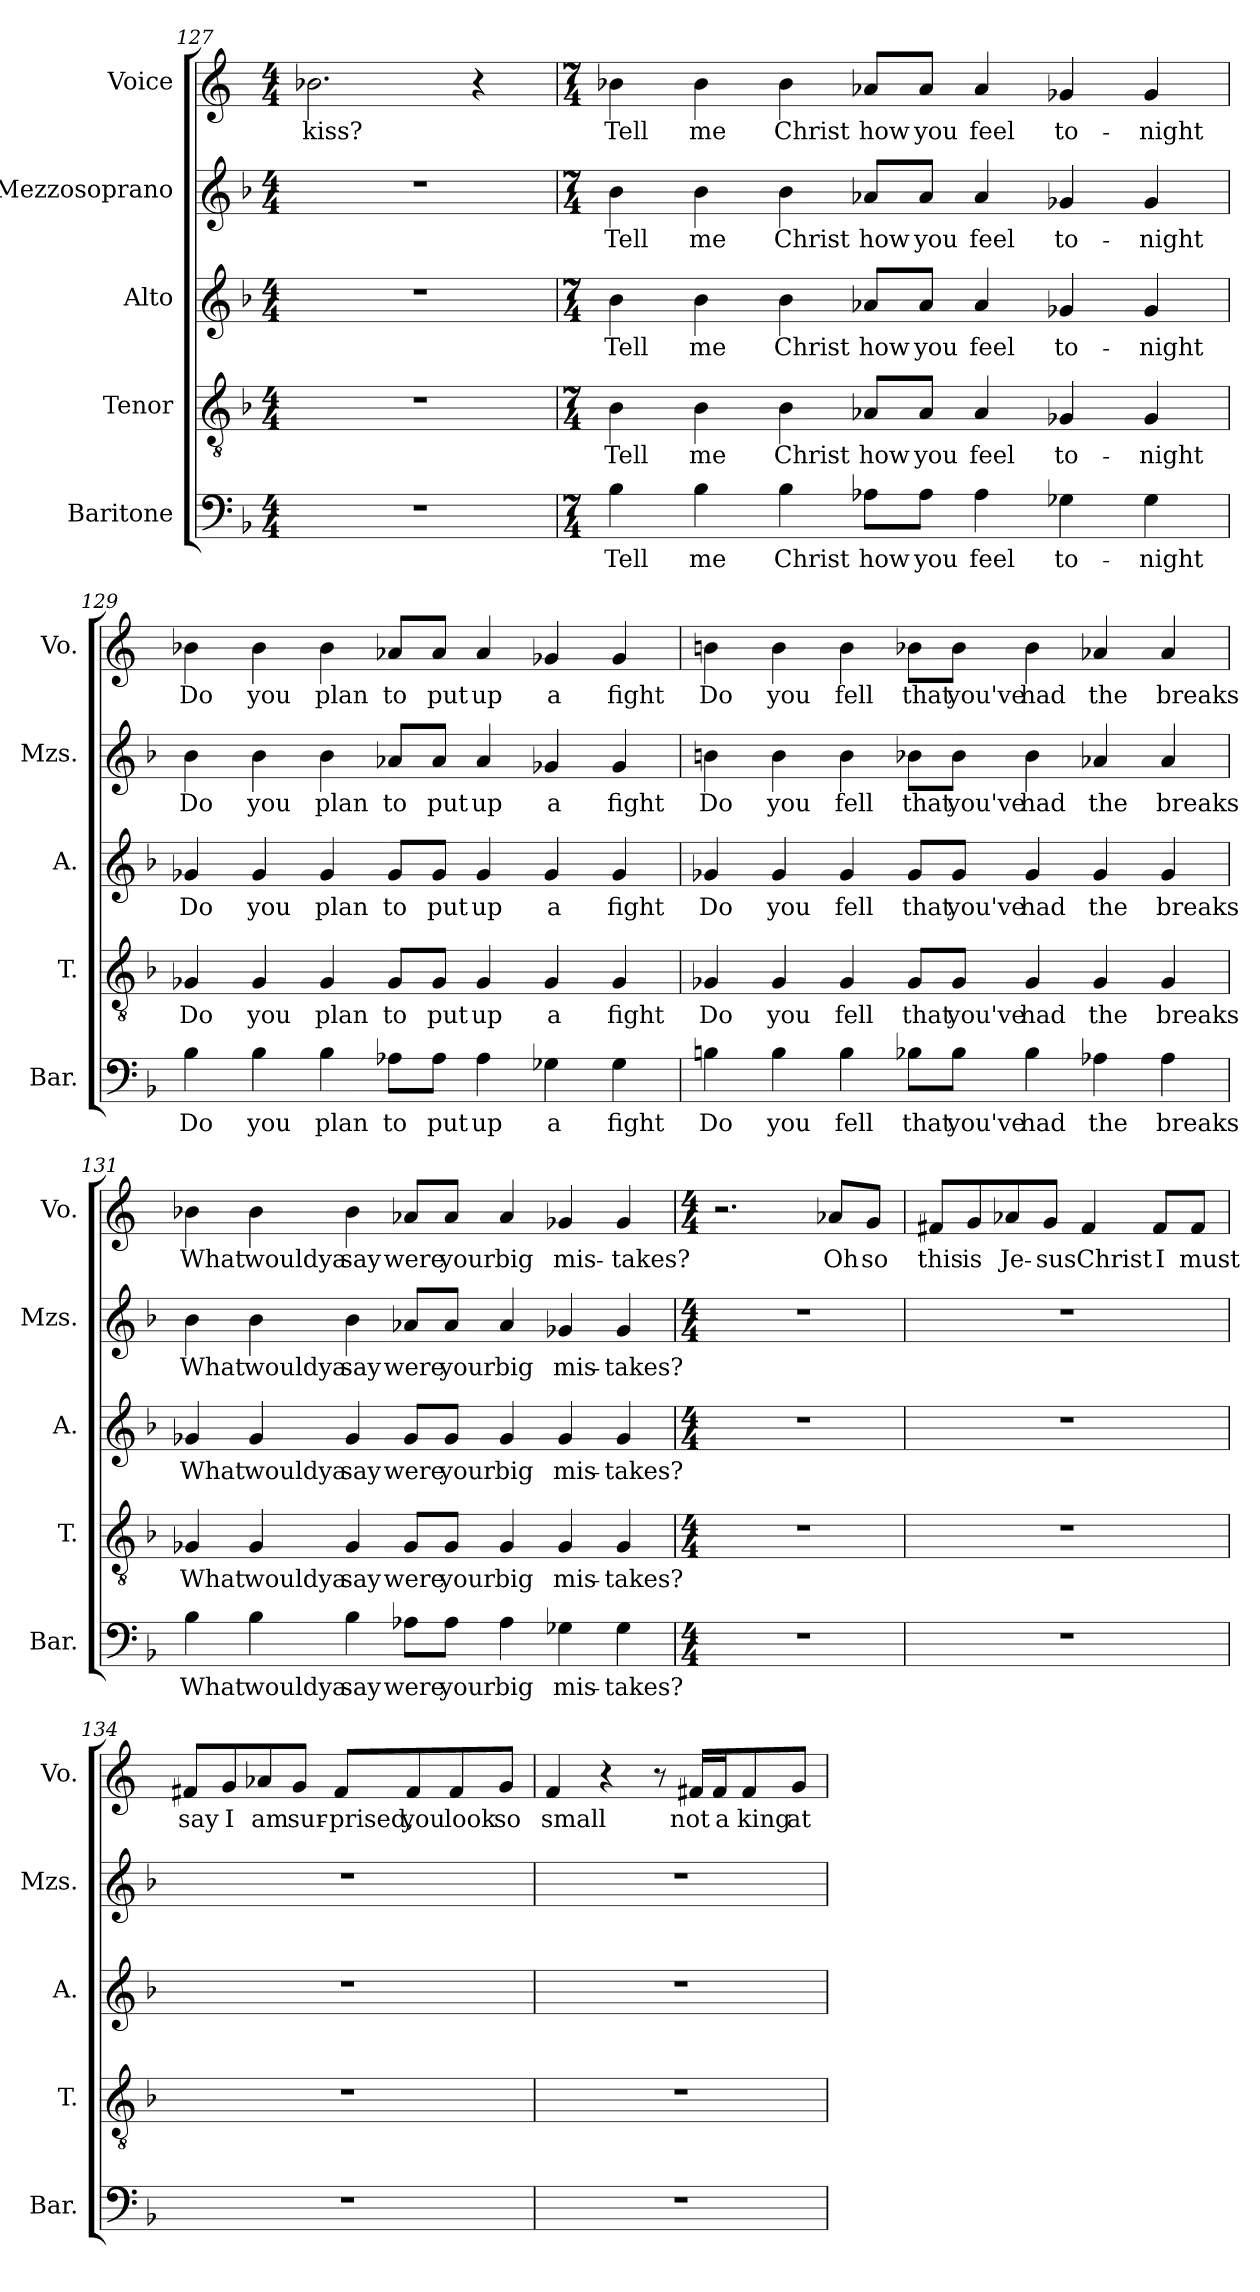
**kern	**text	**kern	**text	**kern	**text	**kern	**text	**kern	**text
*part5	*part5	*part4	*part4	*part3	*part3	*part2	*part2	*part1	*part1
*staff5	*staff5	*staff4	*staff4	*staff3	*staff3	*staff2	*staff2	*staff1	*staff1
*I"Baritone	*	*I"Tenor	*	*I"Alto	*	*I"Mezzosoprano	*	*I"Voice	*
*I'Bar.	*	*I'T.	*	*I'A.	*	*I'Mzs.	*	*I'Vo.	*
*clefF4	*	*clefGv2	*	*clefG2	*	*clefG2	*	*clefG2	*
*k[b-]	*	*k[b-]	*	*k[b-]	*	*k[b-]	*	*k[]	*
*F:	*	*F:	*	*F:	*	*F:	*	*C:	*
*M4/4	*	*M4/4	*	*M4/4	*	*M4/4	*	*M4/4	*
=127	=127	=127	=127	=127	=127	=127	=127	=127	=127
1r	.	1r	.	1r	.	1r	.	2.b-\	kiss?
.	.	.	.	.	.	.	.	4r	.
!!LO:LB:g=z
=128	=128	=128	=128	=128	=128	=128	=128	=128	=128
*M7/4	*	*M7/4	*	*M7/4	*	*M7/4	*	*M7/4	*
4B-\	Tell	4B-\	Tell	4b-\	Tell	4b-\	Tell	4b-\	Tell
4B-\	me	4B-\	me	4b-\	me	4b-\	me	4b-\	me
4B-\	Christ	4B-\	Christ	4b-\	Christ	4b-\	Christ	4b-\	Christ
8A-X\L	how	8A-X/L	how	8a-X/L	how	8a-X/L	how	8a-/L	how
8A-\J	you	8A-/J	you	8a-/J	you	8a-/J	you	8a-/J	you
4A-\	feel	4A-/	feel	4a-/	feel	4a-/	feel	4a-/	feel
4G-X\	to-	4G-X/	to-	4g-X/	to-	4g-X/	to-	4g-X/	to-
4G-\	-night	4G-/	-night	4g-/	-night	4g-/	-night	4g-/	-night
=129	=129	=129	=129	=129	=129	=129	=129	=129	=129
4B-\	Do	4G-X/	Do	4g-X/	Do	4b-\	Do	4b-\	Do
4B-\	you	4G-/	you	4g-/	you	4b-\	you	4b-\	you
4B-\	plan	4G-/	plan	4g-/	plan	4b-\	plan	4b-\	plan
8A-X\L	to	8G-/L	to	8g-/L	to	8a-X/L	to	8a-/L	to
8A-\J	put	8G-/J	put	8g-/J	put	8a-/J	put	8a-/J	put
4A-\	up	4G-/	up	4g-/	up	4a-/	up	4a-/	up
4G-X\	a	4G-/	a	4g-/	a	4g-X/	a	4g-X/	a
4G-\	fight	4G-/	fight	4g-/	fight	4g-/	fight	4g-/	fight
!!LO:PB:g=z
=130	=130	=130	=130	=130	=130	=130	=130	=130	=130
4Bn\	Do	4G-X/	Do	4g-X/	Do	4bn\	Do	4bn\	Do
4B\	you	4G-/	you	4g-/	you	4b\	you	4b\	you
4B\	fell	4G-/	fell	4g-/	fell	4b\	fell	4b\	fell
8B-X\L	that	8G-/L	that	8g-/L	that	8b-X\L	that	8b-X\L	that
8B-\J	you've	8G-/J	you've	8g-/J	you've	8b-\J	you've	8b-\J	you've
4B-\	had	4G-/	had	4g-/	had	4b-\	had	4b-\	had
4A-X\	the	4G-/	the	4g-/	the	4a-X/	the	4a-/	the
4A-\	breaks	4G-/	breaks	4g-/	breaks	4a-/	breaks	4a-/	breaks
!!LO:LB:g=z
=131	=131	=131	=131	=131	=131	=131	=131	=131	=131
4B-\	What	4G-X/	What	4g-X/	What	4b-\	What	4b-\	What
4B-\	wouldya	4G-/	wouldya	4g-/	wouldya	4b-\	wouldya	4b-\	wouldya
4B-\	say	4G-/	say	4g-/	say	4b-\	say	4b-\	say
8A-X\L	were	8G-/L	were	8g-/L	were	8a-X/L	were	8a-/L	were
8A-\J	your	8G-/J	your	8g-/J	your	8a-/J	your	8a-/J	your
4A-\	big	4G-/	big	4g-/	big	4a-/	big	4a-/	big
4G-X\	mis-	4G-/	mis-	4g-/	mis-	4g-X/	mis-	4g-X/	mis-
4G-\	-takes?	4G-/	-takes?	4g-/	-takes?	4g-/	-takes?	4g-/	-takes?
=132	=132	=132	=132	=132	=132	=132	=132	=132	=132
*M4/4	*	*M4/4	*	*M4/4	*	*M4/4	*	*M4/4	*
1r	.	1r	.	1r	.	1r	.	2.r	.
.	.	.	.	.	.	.	.	8a-/L	Oh
.	.	.	.	.	.	.	.	8g/J	so
!!LO:PB:g=z
=133	=133	=133	=133	=133	=133	=133	=133	=133	=133
1r	.	1r	.	1r	.	1r	.	8f#X/L	this
.	.	.	.	.	.	.	.	8g/	is
.	.	.	.	.	.	.	.	8a-/	Je-
.	.	.	.	.	.	.	.	8g/J	-sus
.	.	.	.	.	.	.	.	4f#/	Christ
.	.	.	.	.	.	.	.	8f#/L	I
.	.	.	.	.	.	.	.	8f#/J	must
=134	=134	=134	=134	=134	=134	=134	=134	=134	=134
1r	.	1r	.	1r	.	1r	.	8f#X/L	say
.	.	.	.	.	.	.	.	8g/	I
.	.	.	.	.	.	.	.	8a-/	am
.	.	.	.	.	.	.	.	8g/J	sur-
.	.	.	.	.	.	.	.	8f#/L	-prised,
.	.	.	.	.	.	.	.	8f#/	you
.	.	.	.	.	.	.	.	8f#/	look
.	.	.	.	.	.	.	.	8g/J	so
!!LO:LB:g=z
=135	=135	=135	=135	=135	=135	=135	=135	=135	=135
1r	.	1r	.	1r	.	1r	.	4f/	small
.	.	.	.	.	.	.	.	4r	.
.	.	.	.	.	.	.	.	8r	.
.	.	.	.	.	.	.	.	16f#X/LL	not
.	.	.	.	.	.	.	.	16f#/J	a
.	.	.	.	.	.	.	.	8f#/	king
.	.	.	.	.	.	.	.	8g/J	at
=	=	=	=	=	=	=	=	=	=
*-	*-	*-	*-	*-	*-	*-	*-	*-	*-
